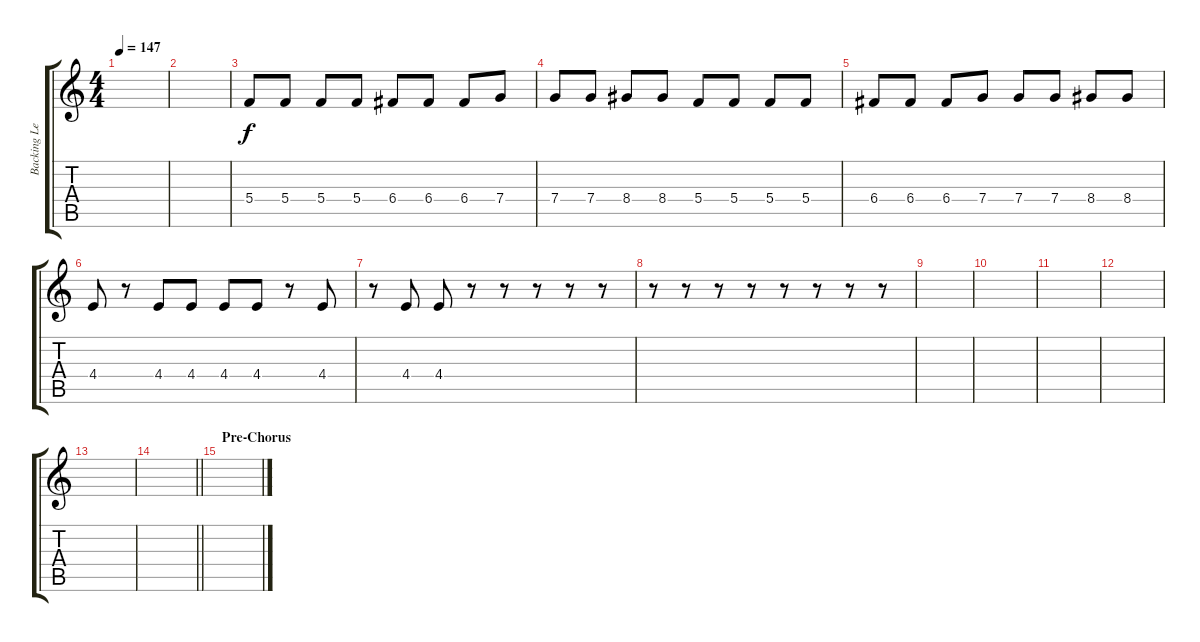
\track ("Backing Lead [Donegan]" "Backing Le") {instrument distortionguitar}
\staff {score tabs}
\tuning (D4 A3 F3 C3 G2 C2) {hide}
\ts (4 4)
\tempo 147
\clef g2
\ks c
|
|
5.4.8 5.4.8 5.4.8 5.4.8 6.4.8 6.4.8 6.4.8 7.4.8 |
7.4.8 7.4.8 8.4.8 8.4.8 5.4.8 5.4.8 5.4.8 5.4.8 |
6.4.8 6.4.8 6.4.8 7.4.8 7.4.8 7.4.8 8.4.8 8.4.8 |
4.4.8 r.8 4.4.8 4.4.8 4.4.8 4.4.8 r.8 4.4.8 |
r.8 4.4.8 4.4.8 r.8 r.8 r.8 r.8 r.8 |
r.8 r.8 r.8 r.8 r.8 r.8 r.8 r.8 |
|
|
|
|
|
\barLineRight lightlight
|
\section ("" "Pre-Chorus")
